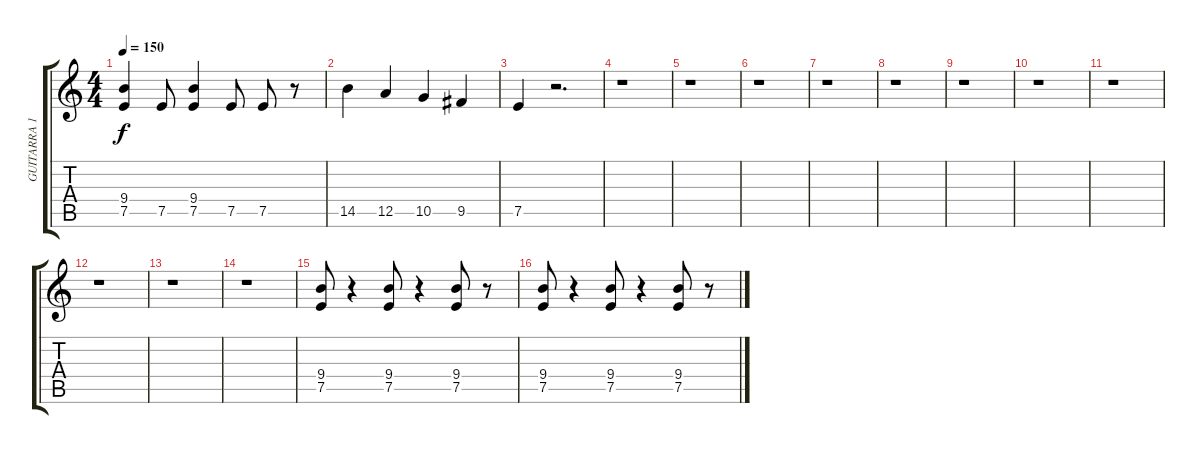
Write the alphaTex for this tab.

\track ("GUITARRA 1" "GUITARRA 1") {instrument distortionguitar}
\staff {score tabs}
\tuning (E4 B3 G3 D3 A2 E2) {hide}
\ts (4 4)
\tempo 150
\clef g2
\ks c
(9.4 7.5).4{dy f} 7.5.8 (9.4 7.5).4 7.5.8 7.5.8 r.8 |
14.5.4 12.5.4 10.5.4 9.5.4 |
7.5.4 r.2{d} |
r.1 |
r.1 |
r.1 |
r.1 |
r.1 |
r.1 |
r.1 |
r.1 |
r.1 |
r.1 |
r.1 |
(9.4 7.5).8 r.4 (9.4 7.5).8 r.4 (9.4 7.5).8 r.8 |
(9.4 7.5).8 r.4 (9.4 7.5).8 r.4 (9.4 7.5).8 r.8
